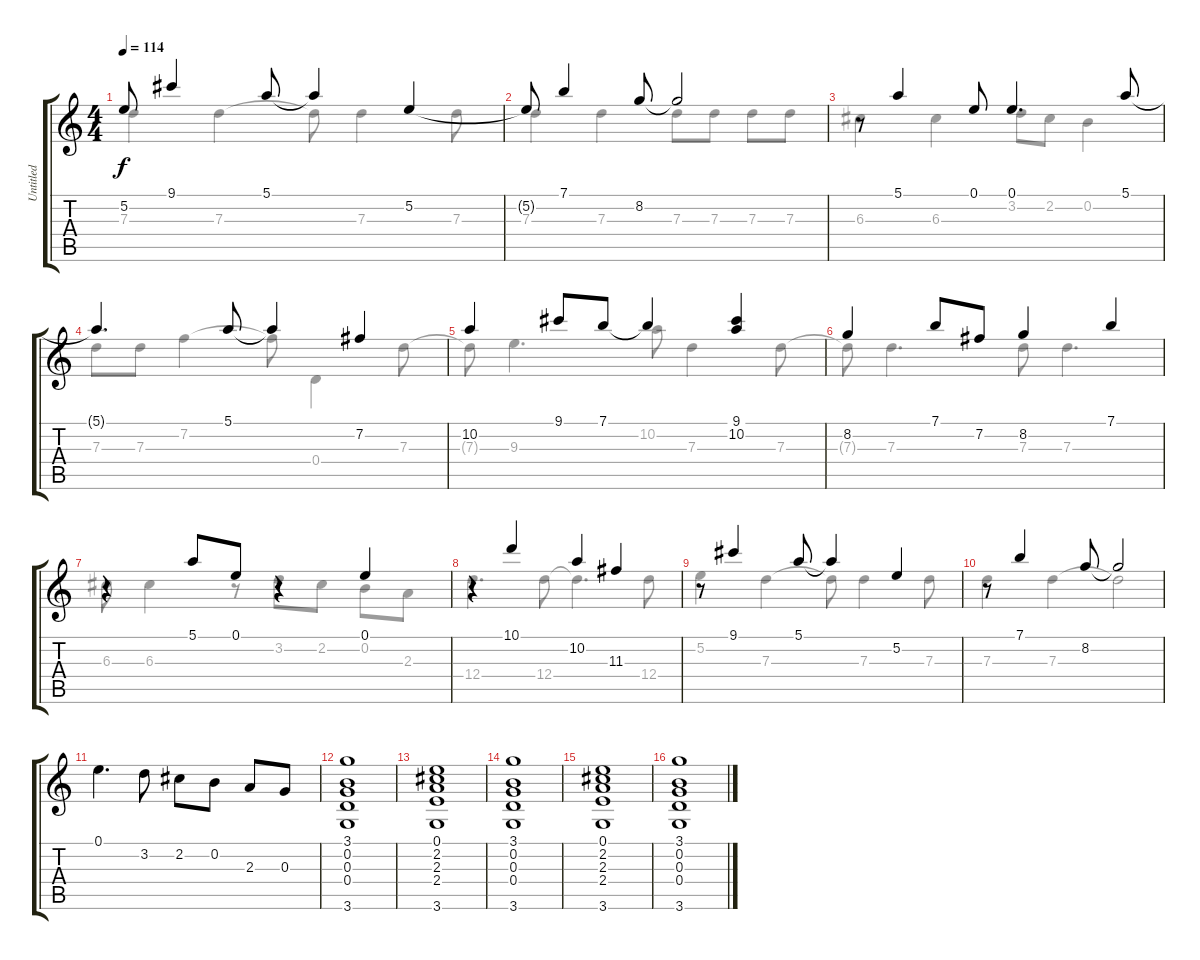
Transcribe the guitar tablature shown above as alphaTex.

\track ("Untitled" "Untitled") {instrument electricguitarclean}
\staff {score tabs}
\tuning (E4 B3 G3 D3 A2 E2) {hide}
\voice
\ts (4 4)
\tempo 114
\clef g2
\ks c
5.2.8{dy f} 9.1.4 5.1.8 5.1{t}.4 5.2.4 |
5.2{t}.8 7.1.4 8.2.8 8.2{t}.2 |
r.8 5.1.4 0.1.8 0.1.4{d} 5.1.8 |
5.1{t}.4{d} 5.1.8 5.1{t}.4 7.2.4 |
10.2.4 9.1.8 7.1.8 7.1{t}.4 (9.1 10.2).4 |
8.2.4 7.1.8 7.2.8 8.2.4 7.1.4 |
r.4 5.1.8 0.1.8 r.4 0.1.4 |
r.4 10.1.4 10.2.4 11.3.4 |
r.8 9.1.4 5.1.8 5.1{t}.4 5.2.4 |
r.8 7.1.4 8.2.8 8.2{t}.2 |
0.1.4{d} 3.2.8 2.2.8 0.2.8 2.3.8 0.3.8 |
(3.1 0.2 0.3 0.4 3.6).1 |
(0.1 2.2 2.3 2.4 3.6).1 |
(3.1 0.2 0.3 0.4 3.6).1 |
(0.1 2.2 2.3 2.4 3.6).1 |
(3.1 0.2 0.3 0.4 3.6).1
\voice
\clef g2
\ottava regular
\simile none
\ks c
7.3{t}.4{dy f} 7.3.4 7.3{t}.8 7.3.4 7.3.8 |
7.3.4 7.3.4 7.3.8 7.3.8 7.3.8 7.3.8 |
6.3.4 6.3.4 3.2.8 2.2.8 0.2.4 |
7.3.8 7.3.8 7.2.4 7.2{t}.8 0.4.4 7.3.8 |
7.3{t}.8 9.3.4{d} 10.2.8 7.3.4 7.3.8 |
7.3{t}.8 7.3.4{d} 7.3.8 7.3.4{d} |
6.3.8 6.3.4 r.8 3.2.8 2.2.8 0.2.8 2.3.8 |
12.4.4{d} 12.4.8 12.4{t}.4{d} 12.4.8 |
5.2.4 7.3.4 7.3{t}.8 7.3.4 7.3.8 |
7.3.4 7.3.4 7.3{t}.2 |
|
|
|
|
|
